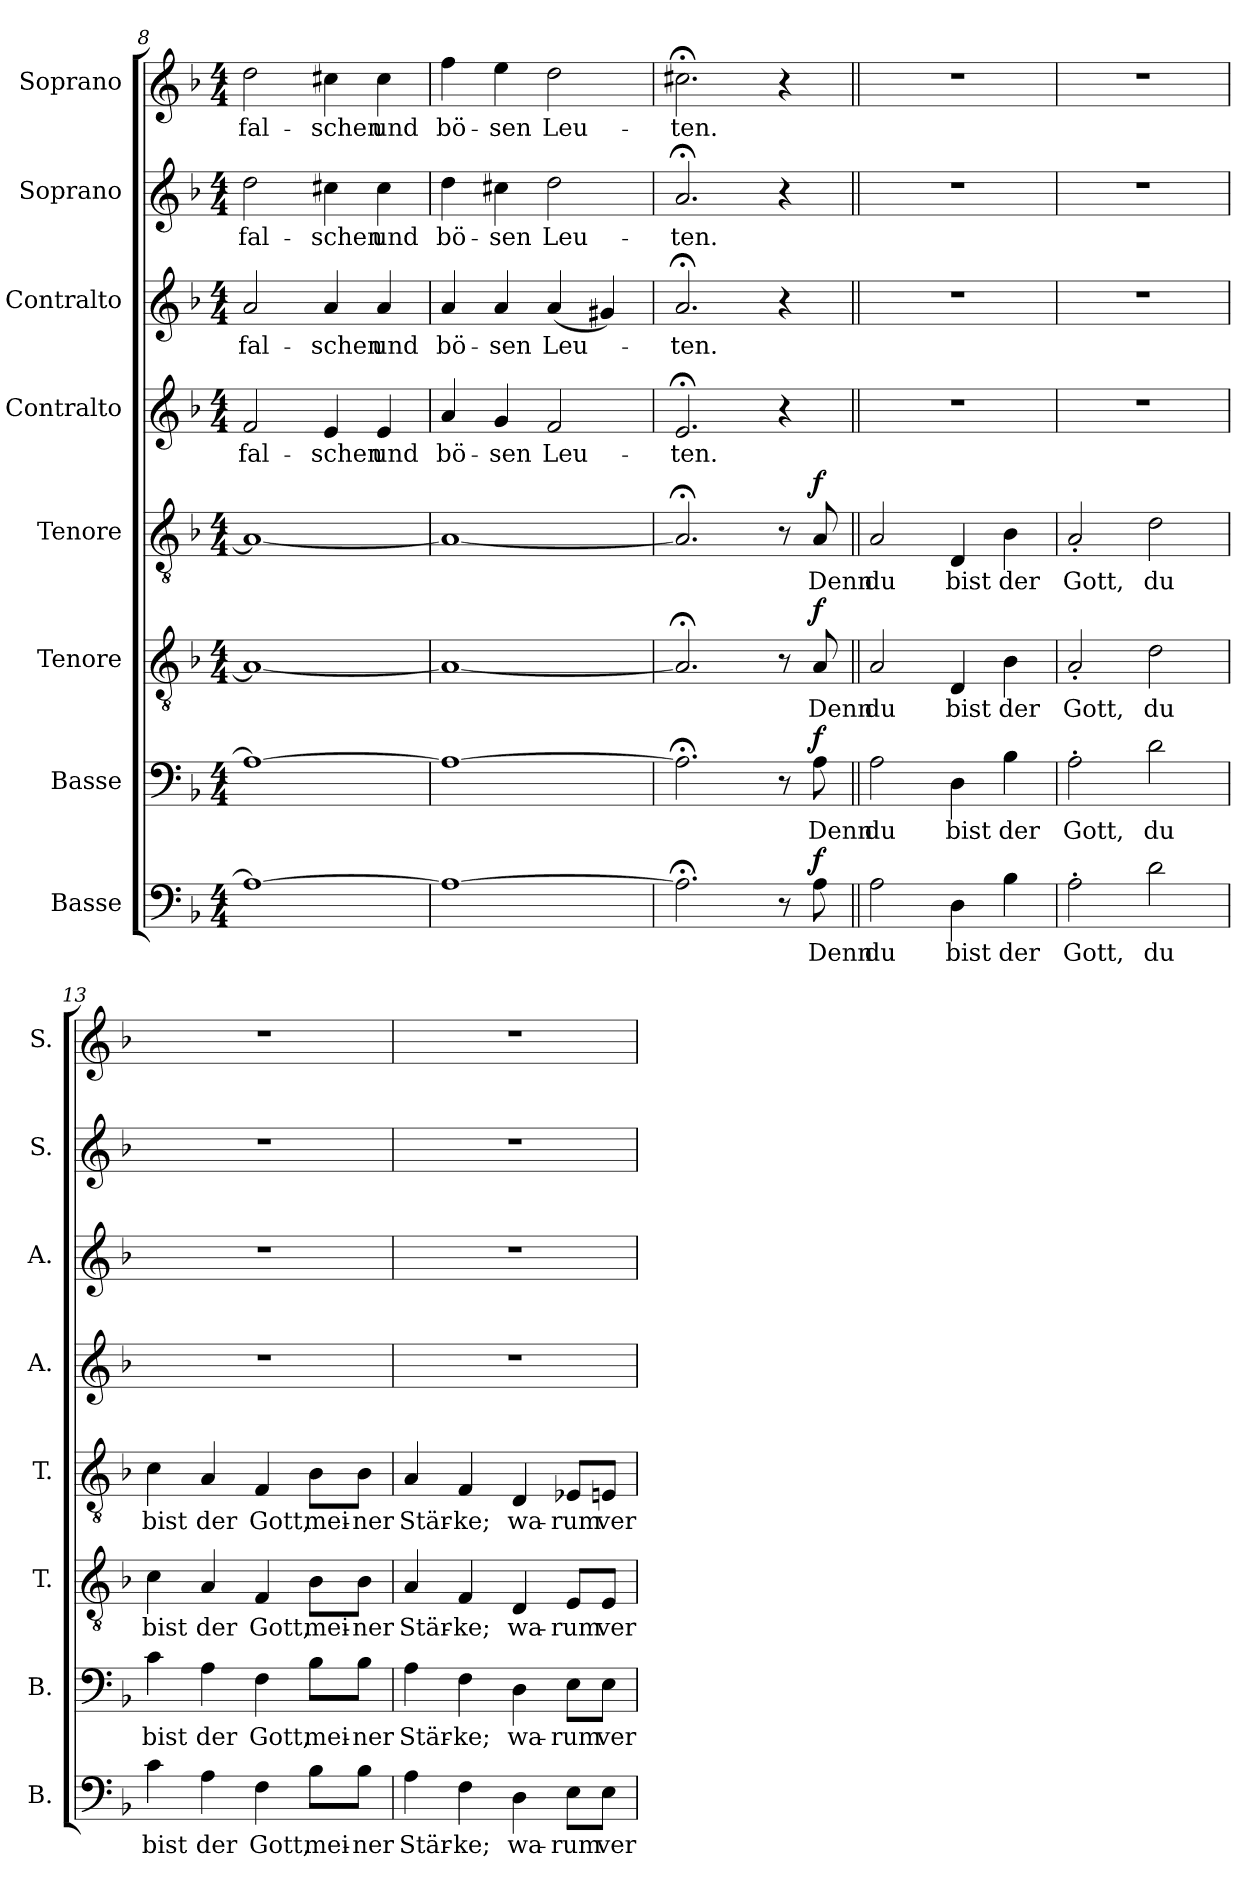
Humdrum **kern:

**kern	**text	**dynam	**kern	**text	**dynam	**kern	**text	**dynam	**kern	**text	**dynam	**kern	**text	**kern	**text	**kern	**text	**kern	**text
*part8	*part8	*part8	*part7	*part7	*part7	*part6	*part6	*part6	*part5	*part5	*part5	*part4	*part4	*part3	*part3	*part2	*part2	*part1	*part1
*staff8	*staff8	*staff8	*staff7	*staff7	*staff7	*staff6	*staff6	*staff6	*staff5	*staff5	*staff5	*staff4	*staff4	*staff3	*staff3	*staff2	*staff2	*staff1	*staff1
*I"Basse	*	*	*I"Basse	*	*	*I"Tenore	*	*	*I"Tenore	*	*	*I"Contralto	*	*I"Contralto	*	*I"Soprano	*	*I"Soprano	*
*I'B.	*	*	*I'B.	*	*	*I'T.	*	*	*I'T.	*	*	*I'A.	*	*I'A.	*	*I'S.	*	*I'S.	*
*clefF4	*	*	*clefF4	*	*	*clefGv2	*	*	*clefGv2	*	*	*clefG2	*	*clefG2	*	*clefG2	*	*clefG2	*
*k[b-]	*	*	*k[b-]	*	*	*k[b-]	*	*	*k[b-]	*	*	*k[b-]	*	*k[b-]	*	*k[b-]	*	*k[b-]	*
*M4/4	*	*	*M4/4	*	*	*M4/4	*	*	*M4/4	*	*	*M4/4	*	*M4/4	*	*M4/4	*	*M4/4	*
=8	=8	=8	=8	=8	=8	=8	=8	=8	=8	=8	=8	=8	=8	=8	=8	=8	=8	=8	=8
!	!	!	!	!	!	!	!	!	!	!	!	!	!LO:LY:b	!	!LO:LY:b	!	!LO:LY:b	!	!LO:LY:b
1A_	.	.	1A_	.	.	1A_	.	.	1A_	.	.	2f/	fal-	2a/	fal-	2dd\	fal-	2dd\	fal-
!	!	!	!	!	!	!	!	!	!	!	!	!	!LO:LY:b	!	!LO:LY:b	!	!LO:LY:b	!	!LO:LY:b
.	.	.	.	.	.	.	.	.	.	.	.	4e/	-schen	4a/	-schen	4cc#X\	-schen	4cc#X\	-schen
!	!	!	!	!	!	!	!	!	!	!	!	!	!LO:LY:b	!	!LO:LY:b	!	!LO:LY:b	!	!LO:LY:b
.	.	.	.	.	.	.	.	.	.	.	.	4e/	und	4a/	und	4cc#\	und	4cc#\	und
=9	=9	=9	=9	=9	=9	=9	=9	=9	=9	=9	=9	=9	=9	=9	=9	=9	=9	=9	=9
!	!	!	!	!	!	!	!	!	!	!	!	!	!LO:LY:b	!	!LO:LY:b	!	!LO:LY:b	!	!LO:LY:b
1A_	.	.	1A_	.	.	1A_	.	.	1A_	.	.	4a/	bö-	4a/	bö-	4dd\	bö-	4ff\	bö-
!	!	!	!	!	!	!	!	!	!	!	!	!	!LO:LY:b	!	!LO:LY:b	!	!LO:LY:b	!	!LO:LY:b
.	.	.	.	.	.	.	.	.	.	.	.	4g/	-sen	4a/	-sen	4cc#X\	-sen	4ee\	-sen
!	!	!	!	!	!	!	!	!	!	!	!	!	!LO:LY:b	!	!LO:LY:b	!	!LO:LY:b	!	!LO:LY:b
.	.	.	.	.	.	.	.	.	.	.	.	2f/	Leu-	(>4a/	Leu-	2dd\	Leu-	2dd\	Leu-
.	.	.	.	.	.	.	.	.	.	.	.	.	.	4g#X/)	.	.	.	.	.
=10	=10	=10	=10	=10	=10	=10	=10	=10	=10	=10	=10	=10	=10	=10	=10	=10	=10	=10	=10
*	*	*	*	*	*	*	*	*	*	*	*	*	*	*	*	*	*	*MM80	*
!	!	!	!	!	!	!	!	!	!	!	!	!	!LO:LY:b	!	!LO:LY:b	!	!LO:LY:b	!	!LO:LY:b
2.A;<\]	.	.	2.A;<\]	.	.	2.A;</]	.	.	2.A;</]	.	.	2.e;</	-ten.	2.a;</	-ten.	2.a;</	-ten.	2.cc#X;<\	-ten.
*	*	*	*	*	*	*	*	*	*	*	*	*	*	*	*	*	*	*MM112	*
8r	.	.	8r	.	.	8r	.	.	8r	.	.	4r	.	4r	.	4r	.	4r	.
!	!LO:LY:b	!LO:DY:a	!	!LO:LY:b	!LO:DY:a	!	!LO:LY:b	!LO:DY:a	!	!LO:LY:b	!LO:DY:a	!	!	!	!	!	!	!	!
8A\	Denn	f	8A\	Denn	f	8A/	Denn	f	8A/	Denn	f	.	.	.	.	.	.	.	.
=11||	=11||	=11||	=11||	=11||	=11||	=11||	=11||	=11||	=11||	=11||	=11||	=11||	=11||	=11||	=11||	=11||	=11||	=11||	=11||
!	!LO:LY:b	!	!	!LO:LY:b	!	!	!LO:LY:b	!	!	!LO:LY:b	!	!	!	!	!	!	!	!	!
2A\	du	.	2A\	du	.	2A/	du	.	2A/	du	.	1r	.	1r	.	1r	.	1r	.
!	!LO:LY:b	!	!	!LO:LY:b	!	!	!LO:LY:b	!	!	!LO:LY:b	!	!	!	!	!	!	!	!	!
4D\	bist	.	4D\	bist	.	4D/	bist	.	4D/	bist	.	.	.	.	.	.	.	.	.
!	!LO:LY:b	!	!	!LO:LY:b	!	!	!LO:LY:b	!	!	!LO:LY:b	!	!	!	!	!	!	!	!	!
4B-\	der	.	4B-\	der	.	4B-\	der	.	4B-\	der	.	.	.	.	.	.	.	.	.
=12	=12	=12	=12	=12	=12	=12	=12	=12	=12	=12	=12	=12	=12	=12	=12	=12	=12	=12	=12
!	!LO:LY:b	!	!	!LO:LY:b	!	!	!LO:LY:b	!	!	!LO:LY:b	!	!	!	!	!	!	!	!	!
2A'\	Gott,	.	2A'\	Gott,	.	2A'/	Gott,	.	2A'/	Gott,	.	1r	.	1r	.	1r	.	1r	.
!	!LO:LY:b	!	!	!LO:LY:b	!	!	!LO:LY:b	!	!	!LO:LY:b	!	!	!	!	!	!	!	!	!
2d\	du	.	2d\	du	.	2d\	du	.	2d\	du	.	.	.	.	.	.	.	.	.
!!LO:PB:g=z
=13	=13	=13	=13	=13	=13	=13	=13	=13	=13	=13	=13	=13	=13	=13	=13	=13	=13	=13	=13
!	!LO:LY:b	!	!	!LO:LY:b	!	!	!LO:LY:b	!	!	!LO:LY:b	!	!	!	!	!	!	!	!	!
4c\	bist	.	4c\	bist	.	4c\	bist	.	4c\	bist	.	1r	.	1r	.	1r	.	1r	.
!	!LO:LY:b	!	!	!LO:LY:b	!	!	!LO:LY:b	!	!	!LO:LY:b	!	!	!	!	!	!	!	!	!
4A\	der	.	4A\	der	.	4A/	der	.	4A/	der	.	.	.	.	.	.	.	.	.
!	!LO:LY:b	!	!	!LO:LY:b	!	!	!LO:LY:b	!	!	!LO:LY:b	!	!	!	!	!	!	!	!	!
4F\	Gott,	.	4F\	Gott,	.	4F/	Gott,	.	4F/	Gott,	.	.	.	.	.	.	.	.	.
!	!LO:LY:b	!	!	!LO:LY:b	!	!	!LO:LY:b	!	!	!LO:LY:b	!	!	!	!	!	!	!	!	!
8B-\L	mei-	.	8B-\L	mei-	.	8B-\L	mei-	.	8B-\L	mei-	.	.	.	.	.	.	.	.	.
!	!LO:LY:b	!	!	!LO:LY:b	!	!	!LO:LY:b	!	!	!LO:LY:b	!	!	!	!	!	!	!	!	!
8B-\J	-ner	.	8B-\J	-ner	.	8B-\J	-ner	.	8B-\J	-ner	.	.	.	.	.	.	.	.	.
=14	=14	=14	=14	=14	=14	=14	=14	=14	=14	=14	=14	=14	=14	=14	=14	=14	=14	=14	=14
!	!LO:LY:b	!	!	!LO:LY:b	!	!	!LO:LY:b	!	!	!LO:LY:b	!	!	!	!	!	!	!	!	!
4A\	Stär-	.	4A\	Stär-	.	4A/	Stär-	.	4A/	Stär-	.	1r	.	1r	.	1r	.	1r	.
!	!LO:LY:b	!	!	!LO:LY:b	!	!	!LO:LY:b	!	!	!LO:LY:b	!	!	!	!	!	!	!	!	!
4F\	-ke;	.	4F\	-ke;	.	4F/	-ke;	.	4F/	-ke;	.	.	.	.	.	.	.	.	.
!	!LO:LY:b	!	!	!LO:LY:b	!	!	!LO:LY:b	!	!	!LO:LY:b	!	!	!	!	!	!	!	!	!
4D\	wa-	.	4D\	wa-	.	4D/	wa-	.	4D/	wa-	.	.	.	.	.	.	.	.	.
!	!LO:LY:b	!	!	!LO:LY:b	!	!	!LO:LY:b	!	!	!LO:LY:b	!	!	!	!	!	!	!	!	!
8E\L	-rum	.	8E\L	-rum	.	8E/L	-rum	.	8E-X/L	-rum	.	.	.	.	.	.	.	.	.
!	!LO:LY:b	!	!	!LO:LY:b	!	!	!LO:LY:b	!	!	!LO:LY:b	!	!	!	!	!	!	!	!	!
8E\J	ver-	.	8E\J	ver-	.	8E/J	ver-	.	8En/J	ver-	.	.	.	.	.	.	.	.	.
=	=	=	=	=	=	=	=	=	=	=	=	=	=	=	=	=	=	=	=
*-	*-	*-	*-	*-	*-	*-	*-	*-	*-	*-	*-	*-	*-	*-	*-	*-	*-	*-	*-
